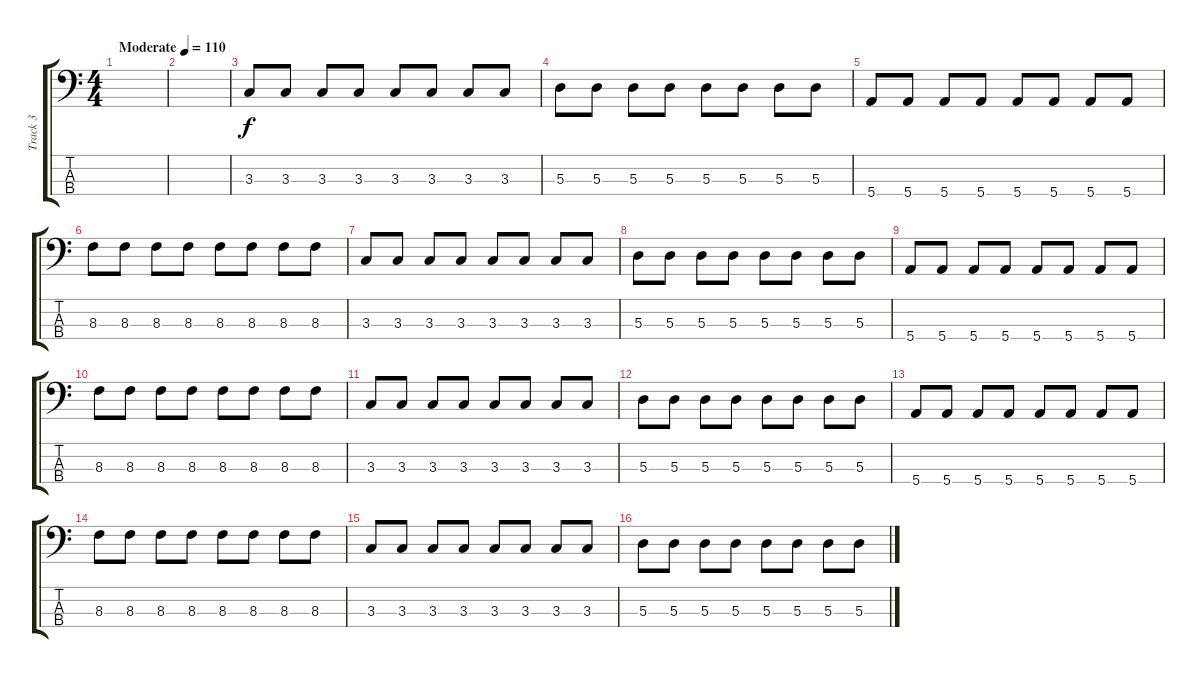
\track ("Track 3" "Track 3") {instrument electricbassfinger}
\staff {score tabs}
\tuning (G2 D2 A1 E1) {hide}
\ts (4 4)
\tempo (110 "Moderate")
\clef f4
\ks c
|
|
3.3.8 3.3.8 3.3.8 3.3.8 3.3.8 3.3.8 3.3.8 3.3.8 |
5.3.8 5.3.8 5.3.8 5.3.8 5.3.8 5.3.8 5.3.8 5.3.8 |
5.4.8 5.4.8 5.4.8 5.4.8 5.4.8 5.4.8 5.4.8 5.4.8 |
8.3.8 8.3.8 8.3.8 8.3.8 8.3.8 8.3.8 8.3.8 8.3.8 |
3.3.8 3.3.8 3.3.8 3.3.8 3.3.8 3.3.8 3.3.8 3.3.8 |
5.3.8 5.3.8 5.3.8 5.3.8 5.3.8 5.3.8 5.3.8 5.3.8 |
5.4.8 5.4.8 5.4.8 5.4.8 5.4.8 5.4.8 5.4.8 5.4.8 |
8.3.8 8.3.8 8.3.8 8.3.8 8.3.8 8.3.8 8.3.8 8.3.8 |
3.3.8 3.3.8 3.3.8 3.3.8 3.3.8 3.3.8 3.3.8 3.3.8 |
5.3.8 5.3.8 5.3.8 5.3.8 5.3.8 5.3.8 5.3.8 5.3.8 |
5.4.8 5.4.8 5.4.8 5.4.8 5.4.8 5.4.8 5.4.8 5.4.8 |
8.3.8 8.3.8 8.3.8 8.3.8 8.3.8 8.3.8 8.3.8 8.3.8 |
3.3.8 3.3.8 3.3.8 3.3.8 3.3.8 3.3.8 3.3.8 3.3.8 |
5.3.8 5.3.8 5.3.8 5.3.8 5.3.8 5.3.8 5.3.8 5.3.8
